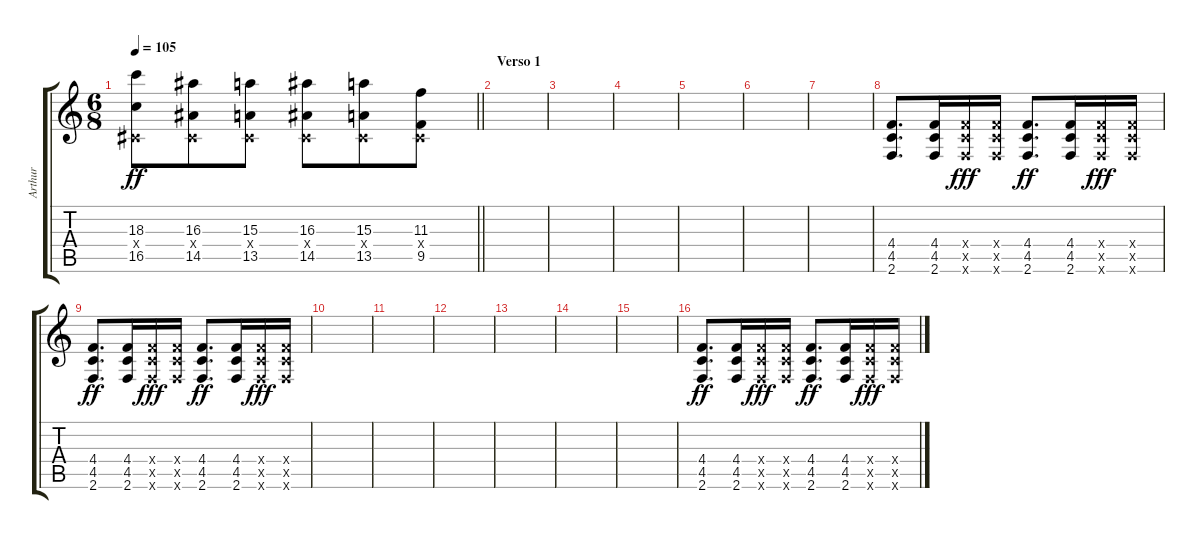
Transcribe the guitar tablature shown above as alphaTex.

\track ("Arthur" "Arthur") {instrument distortionguitar}
\staff {score tabs}
\tuning (Eb4 Bb3 Gb3 Db3 Ab2 Eb2) {hide}
\ts (6 8)
\tempo 105
\clef g2
\barLineRight lightlight
\ks c
(18.3 0.4{x} 16.5).8{dy ff} (16.3 0.4{x} 14.5).8 (15.3 0.4{x} 13.5).8 (16.3 0.4{x} 14.5).8 (15.3 0.4{x} 13.5).8 (11.3 0.4{x} 9.5).8 |
\section ("" "Verso 1")
|
|
|
|
|
|
(4.4 4.5 2.6).8{d} (4.4 4.5 2.6).16 (4.4{x} 4.5{x} 2.6{x}).16{dy fff} (4.4{x} 4.5{x} 2.6{x}).16 (4.4 4.5 2.6).8{d dy ff} (4.4 4.5 2.6).16 (4.4{x} 4.5{x} 2.6{x}).16{dy fff} (4.4{x} 4.5{x} 2.6{x}).16 |
(4.4 4.5 2.6).8{d dy ff} (4.4 4.5 2.6).16 (4.4{x} 4.5{x} 2.6{x}).16{dy fff} (4.4{x} 4.5{x} 2.6{x}).16 (4.4 4.5 2.6).8{d dy ff} (4.4 4.5 2.6).16 (4.4{x} 4.5{x} 2.6{x}).16{dy fff} (4.4{x} 4.5{x} 2.6{x}).16 |
|
|
|
|
|
|
(4.4 4.5 2.6).8{d dy ff} (4.4 4.5 2.6).16 (4.4{x} 4.5{x} 2.6{x}).16{dy fff} (4.4{x} 4.5{x} 2.6{x}).16 (4.4 4.5 2.6).8{d dy ff} (4.4 4.5 2.6).16 (4.4{x} 4.5{x} 2.6{x}).16{dy fff} (4.4{x} 4.5{x} 2.6{x}).16
